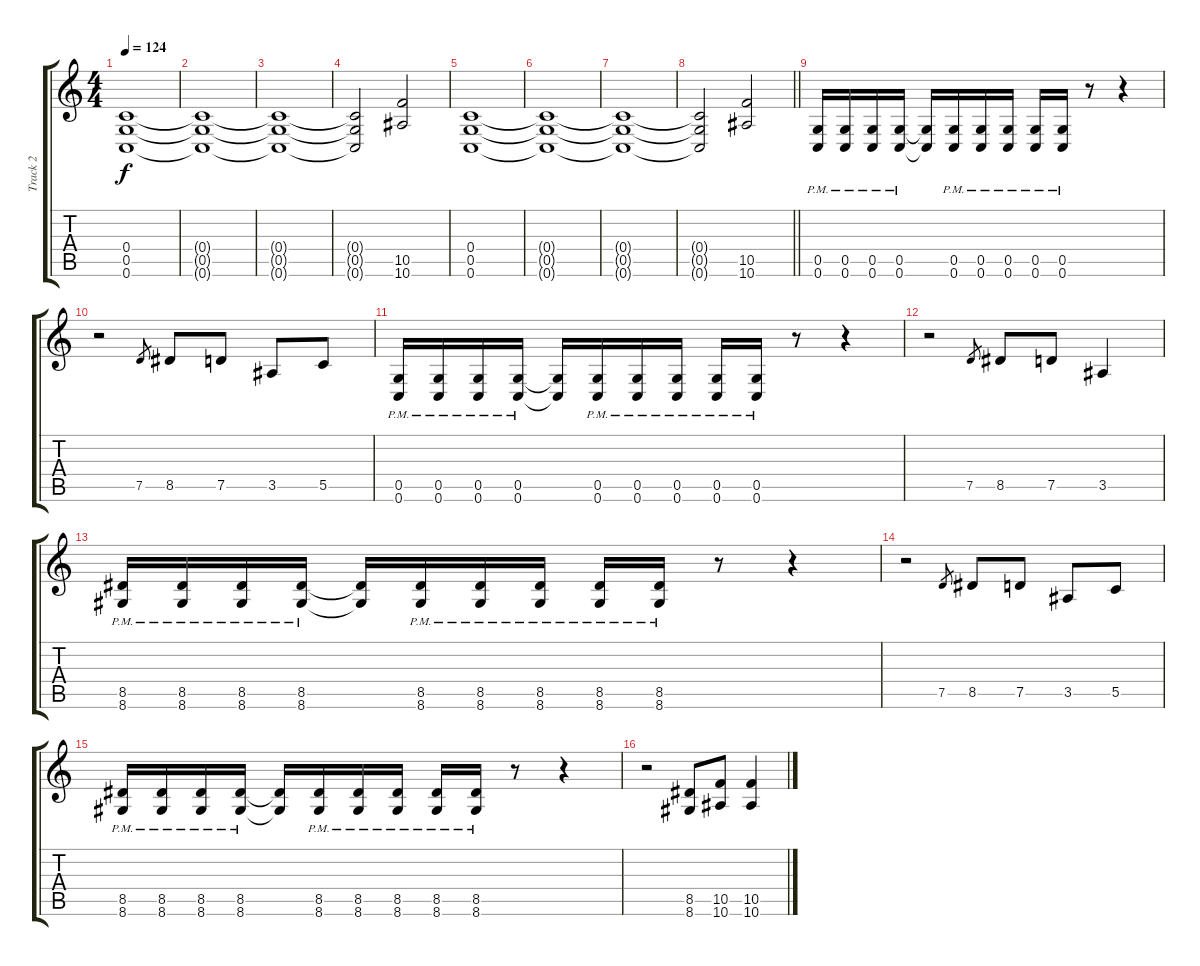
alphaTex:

\track ("Track 2" "Track 2") {instrument distortionguitar}
\staff {score tabs}
\tuning (D4 A3 F3 C3 G2 C2) {hide}
\ts (4 4)
\tempo 124
\clef g2
\ks c
(0.4 0.5 0.6).1{dy f instrument distortionguitar} |
(0.4{t} 0.5{t} 0.6{t}).1 |
(0.4{t} 0.5{t} 0.6{t}).1 |
(0.4{t} 0.5{t} 0.6{t}).2 (10.5 10.6).2 |
(0.4 0.5 0.6).1 |
(0.4{t} 0.5{t} 0.6{t}).1 |
(0.4{t} 0.5{t} 0.6{t}).1 |
\barLineRight lightlight
(0.4{t} 0.5{t} 0.6{t}).2 (10.5 10.6).2 |
(0.5{pm} 0.6{pm}).16 (0.5{pm} 0.6{pm}).16 (0.5{pm} 0.6{pm}).16 (0.5{pm} 0.6{pm}).16 (0.5{t} 0.6{t}).16 (0.5{pm} 0.6{pm}).16 (0.5{pm} 0.6{pm}).16 (0.5{pm} 0.6{pm}).16 (0.5{pm} 0.6{pm}).16 (0.5{pm} 0.6{pm}).16 r.8 r.4 |
r.2 7.5.8{gr} 8.5.8 7.5.8 3.5.8 5.5.8 |
(0.5{pm} 0.6{pm}).16 (0.5{pm} 0.6{pm}).16 (0.5{pm} 0.6{pm}).16 (0.5{pm} 0.6{pm}).16 (0.5{t} 0.6{t}).16 (0.5{pm} 0.6{pm}).16 (0.5{pm} 0.6{pm}).16 (0.5{pm} 0.6{pm}).16 (0.5{pm} 0.6{pm}).16 (0.5{pm} 0.6{pm}).16 r.8 r.4 |
r.2 7.5.8{gr} 8.5.8 7.5.8 3.5.4 |
(8.5{pm} 8.6{pm}).16 (8.5{pm} 8.6{pm}).16 (8.5{pm} 8.6{pm}).16 (8.5{pm} 8.6{pm}).16 (8.5{t} 8.6{t}).16 (8.5{pm} 8.6{pm}).16 (8.5{pm} 8.6{pm}).16 (8.5{pm} 8.6{pm}).16 (8.5{pm} 8.6{pm}).16 (8.5{pm} 8.6{pm}).16 r.8 r.4 |
r.2 7.5.8{gr} 8.5.8 7.5.8 3.5.8 5.5.8 |
(8.5{pm} 8.6{pm}).16 (8.5{pm} 8.6{pm}).16 (8.5{pm} 8.6{pm}).16 (8.5{pm} 8.6{pm}).16 (8.5{t} 8.6{t}).16 (8.5{pm} 8.6{pm}).16 (8.5{pm} 8.6{pm}).16 (8.5{pm} 8.6{pm}).16 (8.5{pm} 8.6{pm}).16 (8.5{pm} 8.6{pm}).16 r.8 r.4 |
r.2 (8.5 8.6).8 (10.5 10.6).8 (10.5{ss} 10.6{ss}).4
